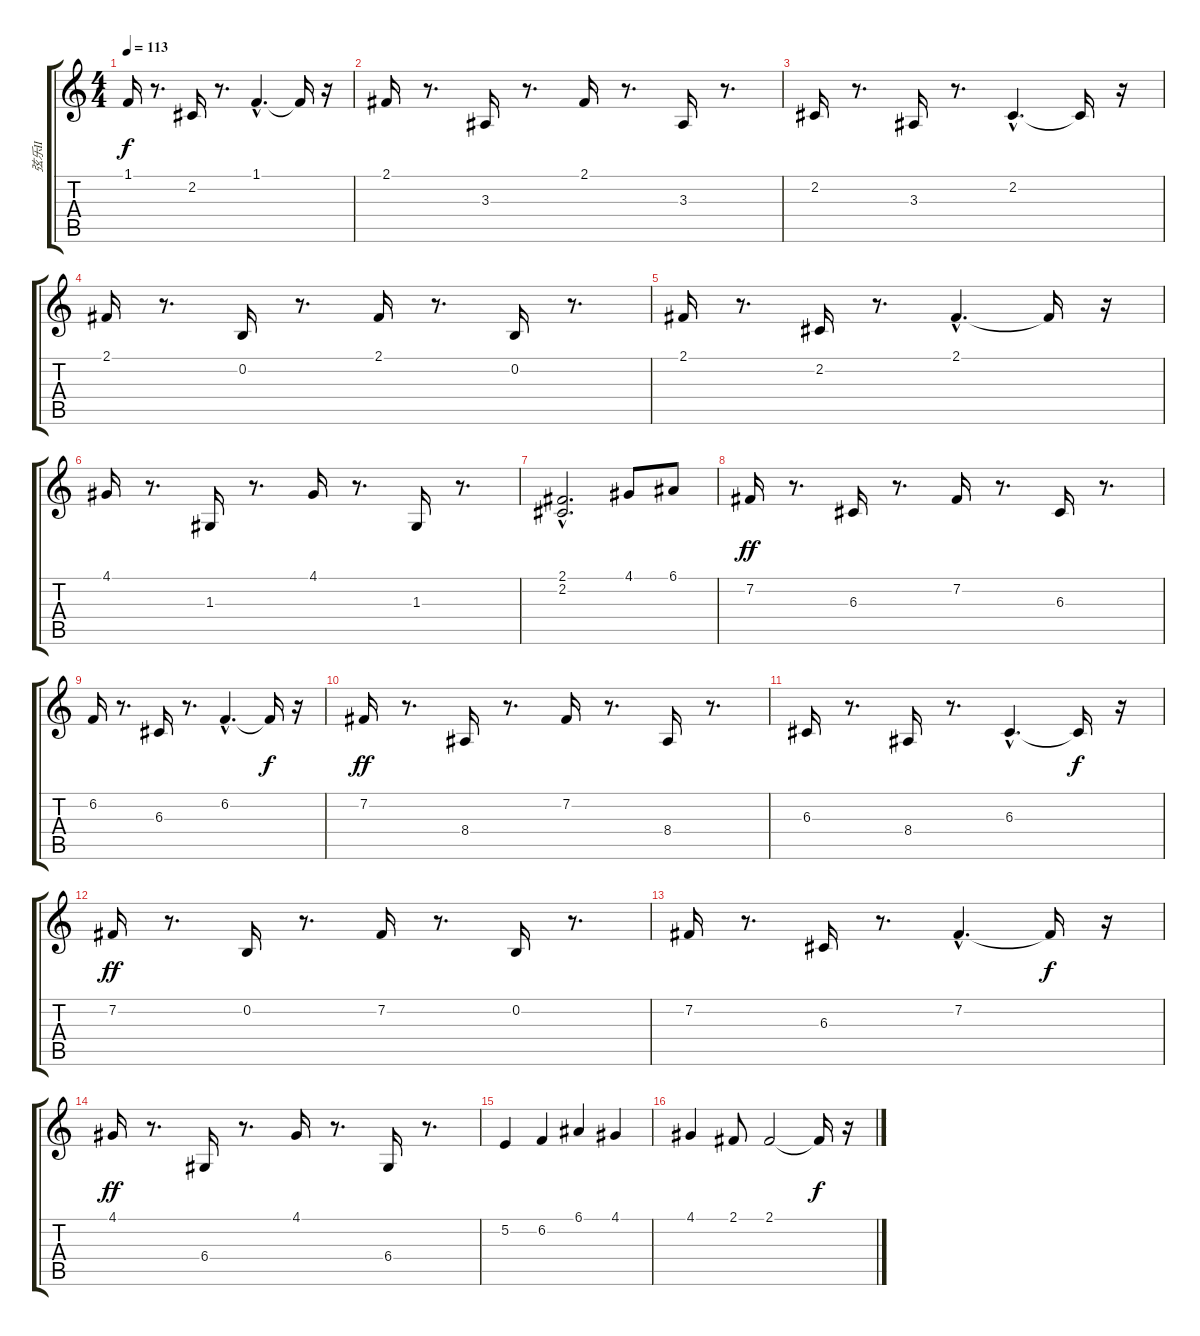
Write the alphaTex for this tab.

\track ("弦乐II" "弦乐II") {instrument stringensemble1}
\staff {score tabs}
\tuning (E4 B3 G3 D3 A2 E2) {hide}
\ts (4 4)
\tempo 113
\clef g2
\ks c
1.1.16{dy f} r.8{d} 2.2.16 r.8{d} 1.1{hac}.4{d} 1.1{t}.16 r.16 |
2.1.16 r.8{d} 3.3.16 r.8{d} 2.1.16 r.8{d} 3.3.16 r.8{d} |
2.2.16 r.8{d} 3.3.16 r.8{d} 2.2{hac}.4{d} 2.2{t}.16 r.16 |
2.1.16 r.8{d} 0.2.16 r.8{d} 2.1.16 r.8{d} 0.2.16 r.8{d} |
2.1.16 r.8{d} 2.2.16 r.8{d} 2.1{hac}.4{d} 2.1{t}.16 r.16 |
4.1.16 r.8{d} 1.3.16 r.8{d} 4.1.16 r.8{d} 1.3.16 r.8{d} |
(2.1{hac} 2.2{hac}).2{d} 4.1.8 6.1.8 |
7.2.16{dy ff volume 14} r.8{d} 6.3.16 r.8{d} 7.2.16 r.8{d} 6.3.16 r.8{d} |
6.2.16 r.8{d} 6.3.16 r.8{d} 6.2{hac}.4{d} 6.2{t}.16{dy f} r.16 |
7.2.16{dy ff} r.8{d} 8.4.16 r.8{d} 7.2.16 r.8{d} 8.4.16 r.8{d} |
6.3.16 r.8{d} 8.4.16 r.8{d} 6.3{hac}.4{d} 6.3{t}.16{dy f} r.16 |
7.2.16{dy ff} r.8{d} 0.2.16 r.8{d} 7.2.16 r.8{d} 0.2.16 r.8{d} |
7.2.16 r.8{d} 6.3.16 r.8{d} 7.2{hac}.4{d} 7.2{t}.16{dy f} r.16 |
4.1.16{dy ff} r.8{d} 6.4.16 r.8{d} 4.1.16 r.8{d} 6.4.16 r.8{d} |
5.2.4 6.2.4 6.1.4 4.1.4 |
4.1.4 2.1.8 2.1.2 2.1{t}.16{dy f} r.16
